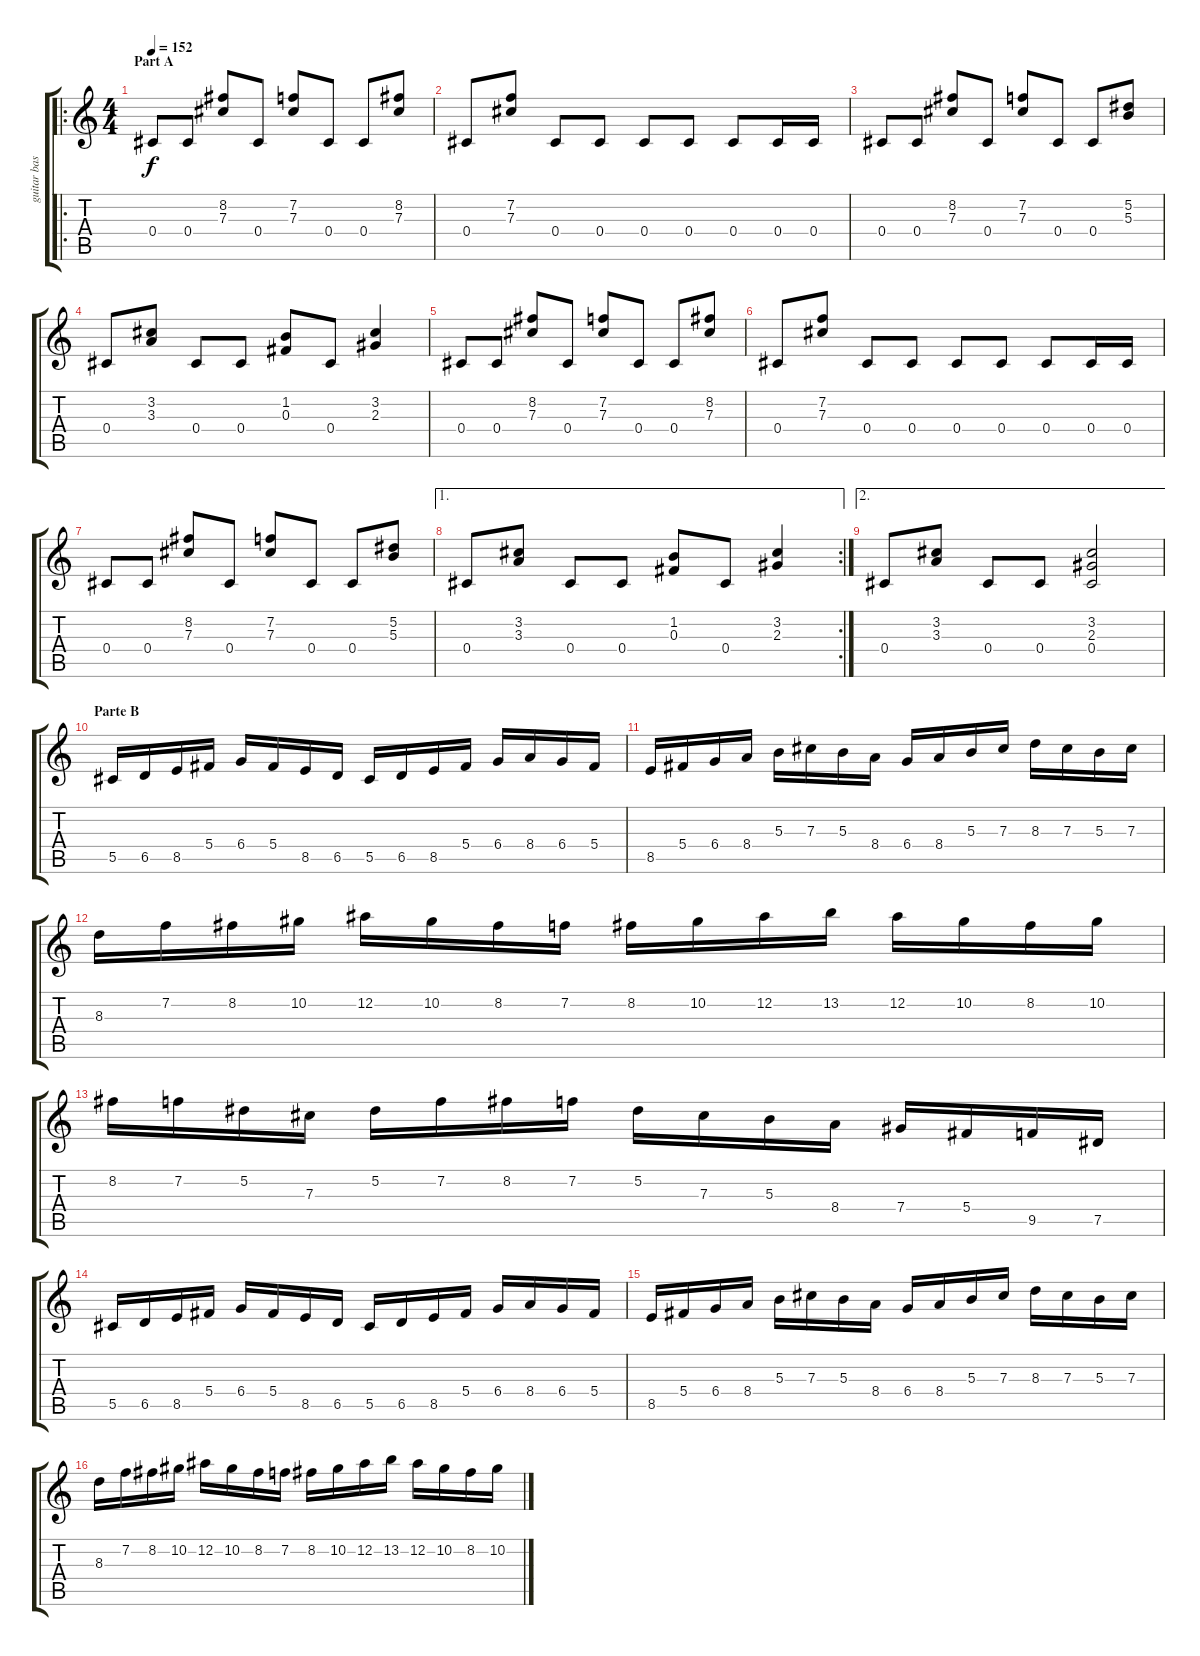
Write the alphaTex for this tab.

\track ("guitar base" "guitar bas") {instrument distortionguitar}
\staff {score tabs}
\tuning (Eb4 Bb3 Gb3 Db3 Ab2 Eb2) {hide}
\ro
\ts (4 4)
\section ("" "Part A")
\tempo 152
\clef g2
\ks c
0.4.8{dy f instrument distortionguitar} 0.4.8 (8.2 7.3).8 0.4.8 (7.2 7.3).8 0.4.8 0.4.8 (8.2 7.3).8 |
0.4.8 (7.2 7.3).8 0.4.8 0.4.8 0.4.8 0.4.8 0.4.8 0.4.16 0.4.16 |
0.4.8 0.4.8 (8.2 7.3).8 0.4.8 (7.2 7.3).8 0.4.8 0.4.8 (5.2 5.3).8 |
0.4.8 (3.2 3.3).8 0.4.8 0.4.8 (1.2 0.3).8 0.4.8 (3.2 2.3).4 |
0.4.8 0.4.8 (8.2 7.3).8 0.4.8 (7.2 7.3).8 0.4.8 0.4.8 (8.2 7.3).8 |
0.4.8 (7.2 7.3).8 0.4.8 0.4.8 0.4.8 0.4.8 0.4.8 0.4.16 0.4.16 |
0.4.8 0.4.8 (8.2 7.3).8 0.4.8 (7.2 7.3).8 0.4.8 0.4.8 (5.2 5.3).8 |
\ae 1
\rc 2
0.4.8 (3.2 3.3).8 0.4.8 0.4.8 (1.2 0.3).8 0.4.8 (3.2 2.3).4 |
\ae 2
0.4.8 (3.2 3.3).8 0.4.8 0.4.8 (3.2 2.3 0.4).2 |
\section ("" "Parte B")
5.5.16{volume 12} 6.5.16 8.5.16 5.4.16 6.4.16 5.4.16 8.5.16 6.5.16 5.5.16 6.5.16 8.5.16 5.4.16 6.4.16 8.4.16 6.4.16 5.4.16 |
8.5.16 5.4.16 6.4.16 8.4.16 5.3.16 7.3.16 5.3.16 8.4.16 6.4.16 8.4.16 5.3.16 7.3.16 8.3.16 7.3.16 5.3.16 7.3.16 |
8.3.16 7.2.16 8.2.16 10.2.16 12.2.16 10.2.16 8.2.16 7.2.16 8.2.16 10.2.16 12.2.16 13.2.16 12.2.16 10.2.16 8.2.16 10.2.16 |
8.2.16 7.2.16 5.2.16 7.3.16 5.2.16 7.2.16 8.2.16 7.2.16 5.2.16 7.3.16 5.3.16 8.4.16 7.4.16 5.4.16 9.5.16 7.5.16 |
5.5.16 6.5.16 8.5.16 5.4.16 6.4.16 5.4.16 8.5.16 6.5.16 5.5.16 6.5.16 8.5.16 5.4.16 6.4.16 8.4.16 6.4.16 5.4.16 |
8.5.16 5.4.16 6.4.16 8.4.16 5.3.16 7.3.16 5.3.16 8.4.16 6.4.16 8.4.16 5.3.16 7.3.16 8.3.16 7.3.16 5.3.16 7.3.16 |
8.3.16 7.2.16 8.2.16 10.2.16 12.2.16 10.2.16 8.2.16 7.2.16 8.2.16 10.2.16 12.2.16 13.2.16 12.2.16 10.2.16 8.2.16 10.2.16
